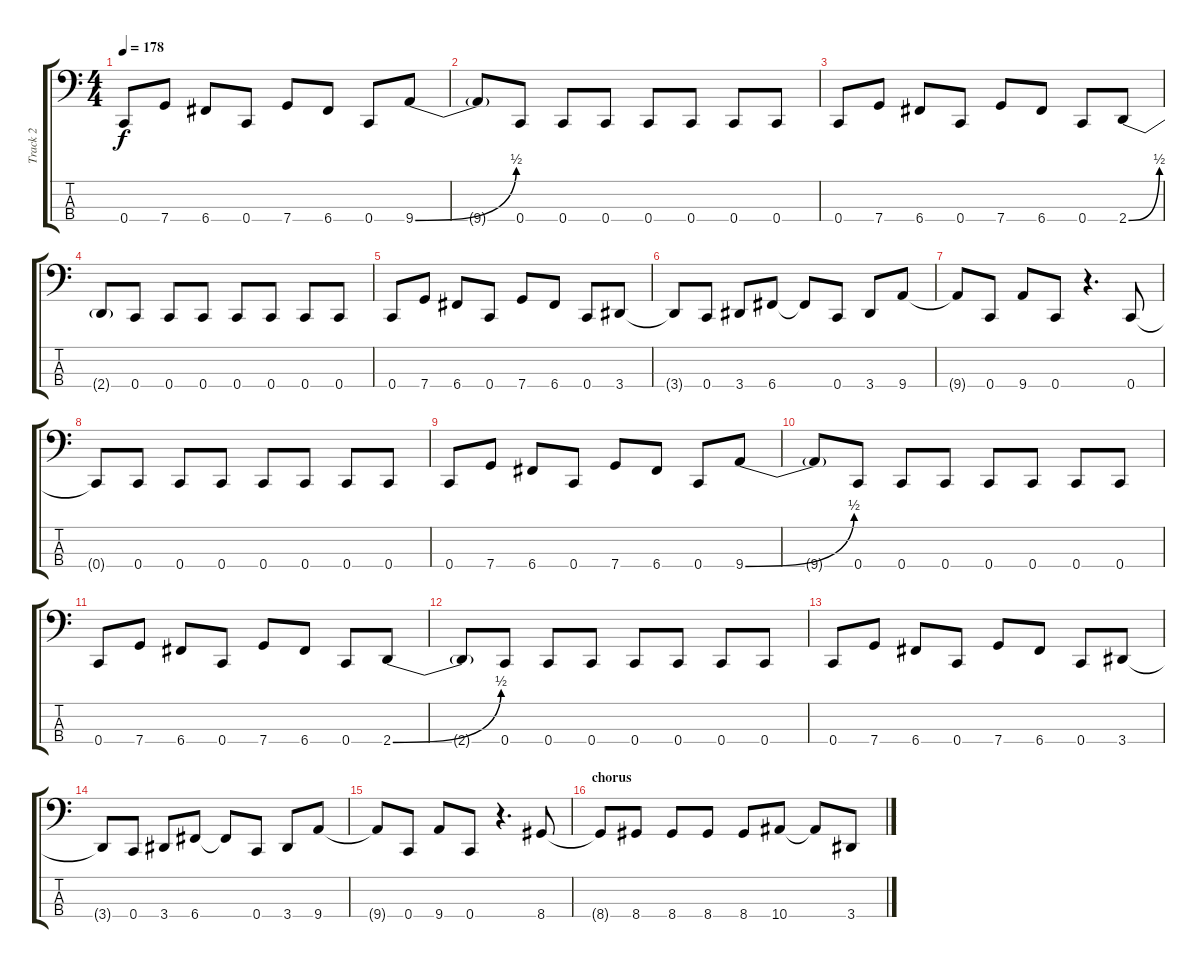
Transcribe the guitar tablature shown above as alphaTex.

\track ("Track 2" "Track 2") {instrument electricbassfinger}
\staff {score tabs}
\tuning (F2 C2 G1 C1) {hide}
\ts (4 4)
\tempo 178
\clef f4
\ks c
0.4.8{dy f} 7.4.8 6.4.8 0.4.8 7.4.8 6.4.8 0.4.8 9.4{be (bend 0 0 60 2)}.8 |
9.4{t}.8 0.4.8 0.4.8 0.4.8 0.4.8 0.4.8 0.4.8 0.4.8 |
0.4.8 7.4.8 6.4.8 0.4.8 7.4.8 6.4.8 0.4.8 2.4{be (bend 0 0 60 2)}.8 |
2.4{t}.8 0.4.8 0.4.8 0.4.8 0.4.8 0.4.8 0.4.8 0.4.8 |
0.4.8 7.4.8 6.4.8 0.4.8 7.4.8 6.4.8 0.4.8 3.4.8 |
3.4{t}.8 0.4.8 3.4.8 6.4.8 6.4{t}.8 0.4.8 3.4.8 9.4.8 |
9.4{t}.8 0.4.8 9.4.8 0.4.8 r.4{d} 0.4.8 |
0.4{t}.8 0.4.8 0.4.8 0.4.8 0.4.8 0.4.8 0.4.8 0.4.8 |
0.4.8 7.4.8 6.4.8 0.4.8 7.4.8 6.4.8 0.4.8 9.4{be (bend 0 0 60 2)}.8 |
9.4{t}.8 0.4.8 0.4.8 0.4.8 0.4.8 0.4.8 0.4.8 0.4.8 |
0.4.8 7.4.8 6.4.8 0.4.8 7.4.8 6.4.8 0.4.8 2.4{be (bend 0 0 60 2)}.8 |
2.4{t}.8 0.4.8 0.4.8 0.4.8 0.4.8 0.4.8 0.4.8 0.4.8 |
0.4.8 7.4.8 6.4.8 0.4.8 7.4.8 6.4.8 0.4.8 3.4.8 |
3.4{t}.8 0.4.8 3.4.8 6.4.8 6.4{t}.8 0.4.8 3.4.8 9.4.8 |
9.4{t}.8 0.4.8 9.4.8 0.4.8 r.4{d} 8.4.8 |
\section ("" "chorus")
8.4{t}.8 8.4.8 8.4.8 8.4.8 8.4.8 10.4.8 10.4{t}.8 3.4.8
